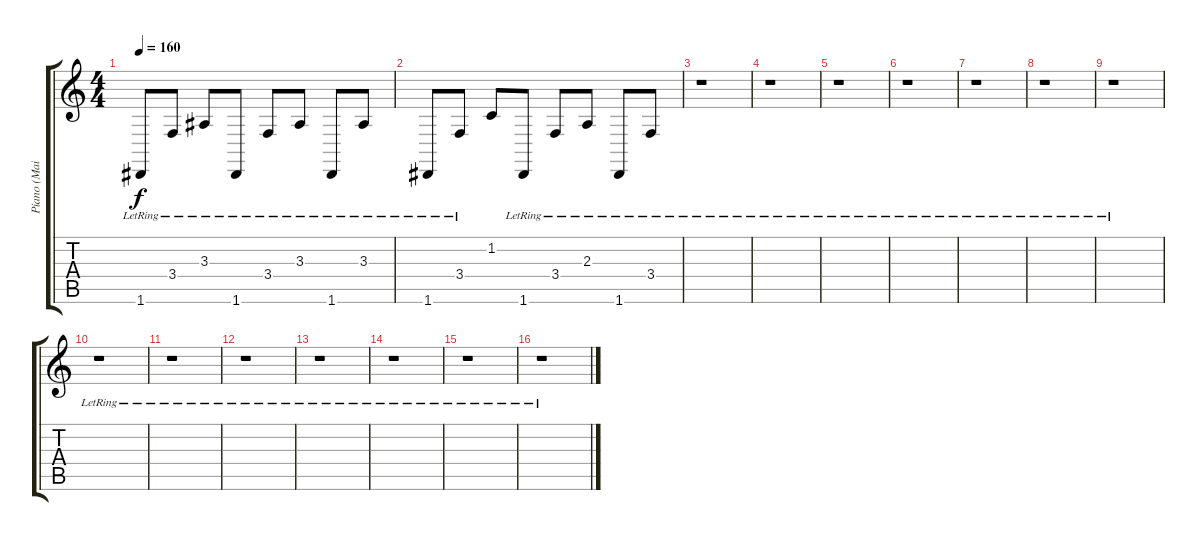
\track ("Piano (Main)" "Piano (Mai") {instrument brightacousticpiano}
\staff {score tabs}
\tuning (E4 B3 G3 D3 A2 D2) {hide}
\ts (4 4)
\tempo 160
\clef g2
\ks c
1.6{lr}.8{dy f} 3.4{lr}.8 3.3{lr}.8 1.6{lr}.8 3.4{lr}.8 3.3{lr}.8 1.6{lr}.8 3.3{lr}.8 |
1.6{lr}.8 3.4{lr}.8 1.2.8 1.6{lr}.8 3.4{lr}.8 2.3{lr}.8 1.6{lr}.8 3.4{lr}.8 |
r.1 |
r.1 |
r.1 |
r.1 |
r.1 |
r.1 |
r.1 |
r.1 |
r.1 |
r.1 |
r.1 |
r.1 |
r.1 |
r.1
